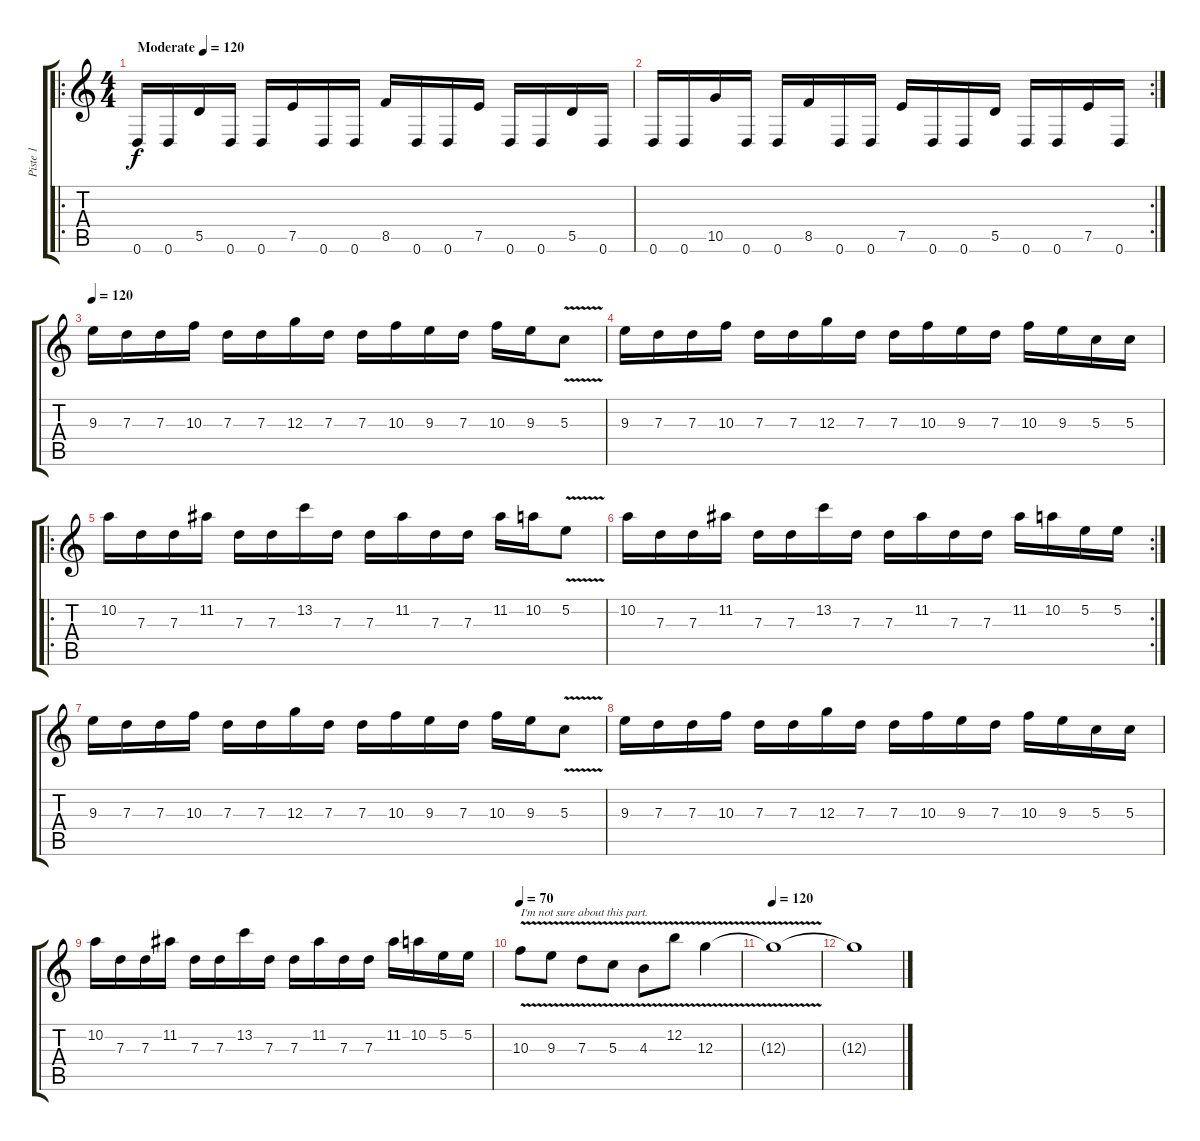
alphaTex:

\track ("Piste 1" "Piste 1") {instrument distortionguitar}
\staff {score tabs}
\tuning (E4 B3 G3 D3 A2 D2) {hide}
\ro
\ts (4 4)
\tempo (120 "Moderate")
\tempo 110
\tempo (120 "Moderate")
\clef g2
\ks c
0.6.16{dy f instrument distortionguitar} 0.6.16 5.5.16 0.6.16 0.6.16 7.5.16 0.6.16 0.6.16 8.5.16 0.6.16 0.6.16 7.5.16 0.6.16 0.6.16 5.5.16 0.6.16 |
\rc 2
0.6.16 0.6.16 10.5.16 0.6.16 0.6.16 8.5.16 0.6.16 0.6.16 7.5.16 0.6.16 0.6.16 5.5.16 0.6.16 0.6.16 7.5.16 0.6.16 |
\tempo 120
9.3.16 7.3.16 7.3.16 10.3.16 7.3.16 7.3.16 12.3.16 7.3.16 7.3.16 10.3.16 9.3.16 7.3.16 10.3.16 9.3.16 5.3{v}.8 |
9.3.16 7.3.16 7.3.16 10.3.16 7.3.16 7.3.16 12.3.16 7.3.16 7.3.16 10.3.16 9.3.16 7.3.16 10.3.16 9.3.16 5.3.16 5.3.16 |
\ro
10.2.16 7.3.16 7.3.16 11.2.16 7.3.16 7.3.16 13.2.16 7.3.16 7.3.16 11.2.16 7.3.16 7.3.16 11.2.16 10.2.16 5.2{v}.8 |
\rc 2
10.2.16 7.3.16 7.3.16 11.2.16 7.3.16 7.3.16 13.2.16 7.3.16 7.3.16 11.2.16 7.3.16 7.3.16 11.2.16 10.2.16 5.2.16 5.2.16 |
9.3.16 7.3.16 7.3.16 10.3.16 7.3.16 7.3.16 12.3.16 7.3.16 7.3.16 10.3.16 9.3.16 7.3.16 10.3.16 9.3.16 5.3{v}.8 |
9.3.16 7.3.16 7.3.16 10.3.16 7.3.16 7.3.16 12.3.16 7.3.16 7.3.16 10.3.16 9.3.16 7.3.16 10.3.16 9.3.16 5.3.16 5.3.16 |
10.2.16 7.3.16 7.3.16 11.2.16 7.3.16 7.3.16 13.2.16 7.3.16 7.3.16 11.2.16 7.3.16 7.3.16 11.2.16 10.2.16 5.2.16 5.2.16 |
\tempo 70
10.3{v}.8{txt "I'm not sure about this part."} 9.3{v}.8 7.3{v}.8 5.3{v}.8 4.3{v}.8 12.2{v}.8 12.3{v}.4 |
\tempo 120
12.3{t}.1{volume 0} |
12.3{t}.1
